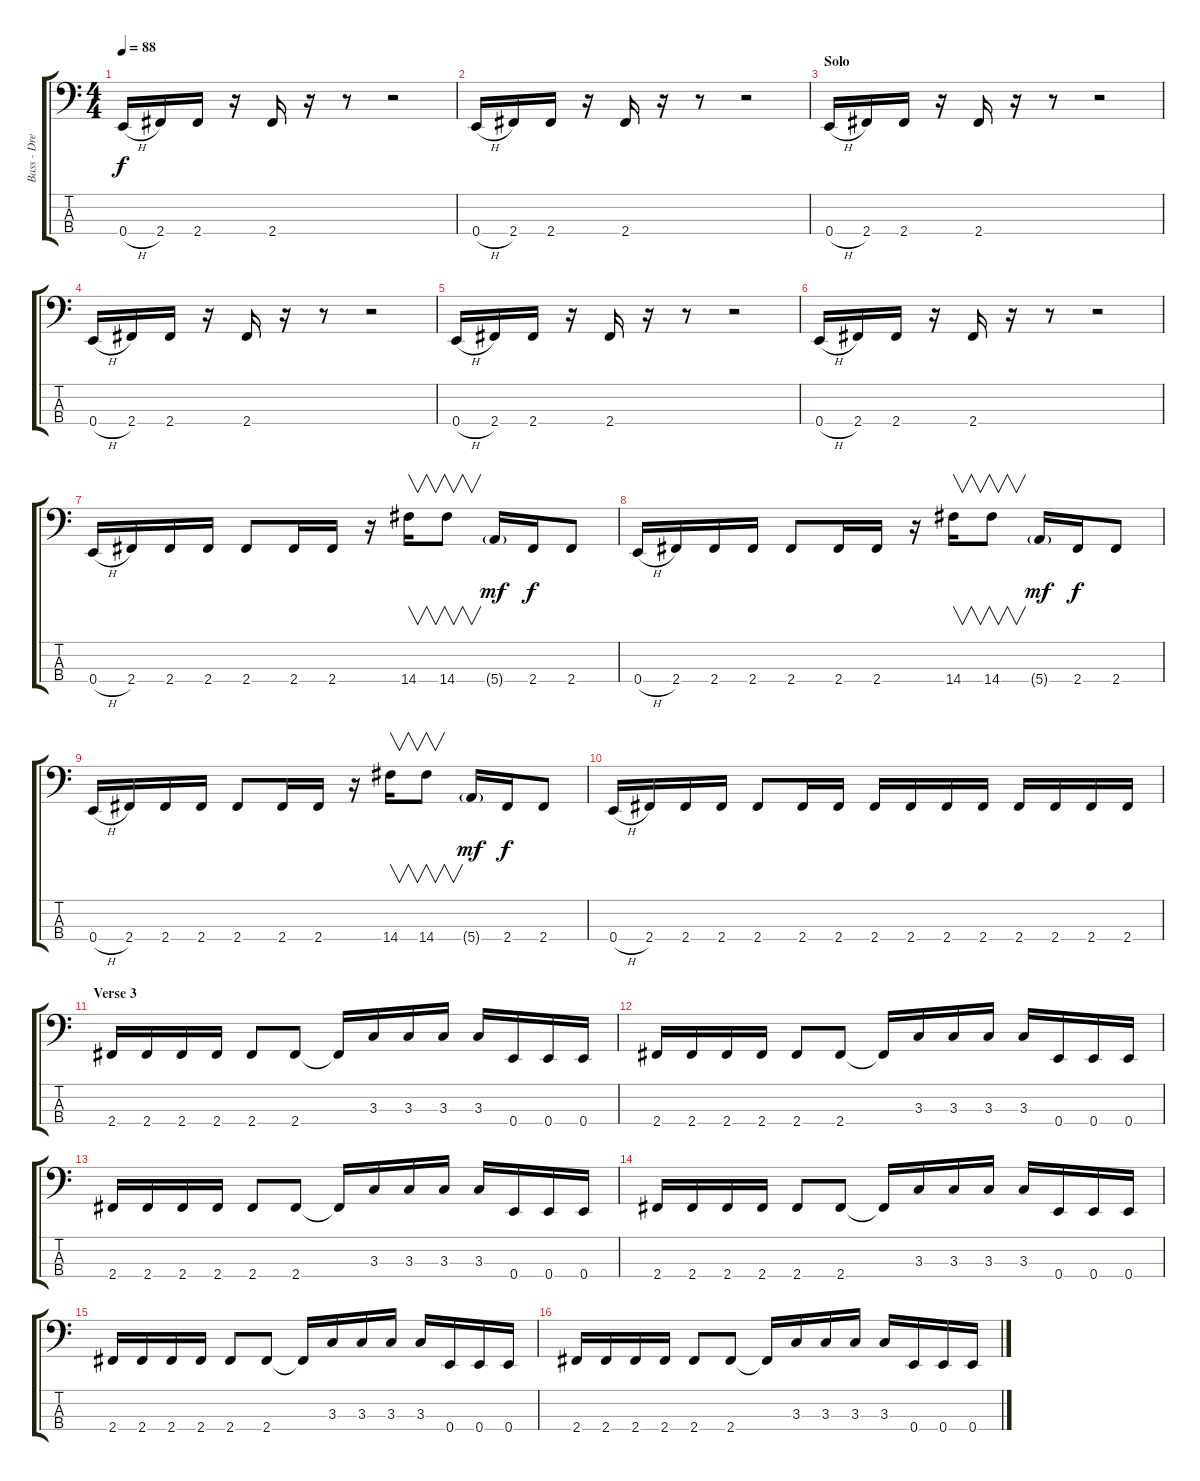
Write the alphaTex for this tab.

\track ("Bass - Drew Roulette" "Bass - Dre") {instrument electricbassfinger}
\staff {score tabs}
\tuning (G2 D2 A1 E1) {hide}
\ts (4 4)
\tempo 88
\clef f4
\ks c
0.4{h}.16{dy f} 2.4.16 2.4.16 r.16 2.4.16 r.16 r.8 r.2 |
0.4{h}.16 2.4.16 2.4.16 r.16 2.4.16 r.16 r.8 r.2 |
\section ("" "Solo")
0.4{h}.16{volume 12} 2.4.16 2.4.16 r.16 2.4.16 r.16 r.8 r.2 |
0.4{h}.16 2.4.16 2.4.16 r.16 2.4.16 r.16 r.8 r.2 |
0.4{h}.16 2.4.16 2.4.16 r.16 2.4.16 r.16 r.8 r.2 |
0.4{h}.16 2.4.16 2.4.16 r.16 2.4.16 r.16 r.8 r.2 |
0.4{h}.16 2.4.16 2.4.16 2.4.16 2.4.8 2.4.16 2.4.16 r.16 14.4.16{v} 14.4.8{v} 5.4{g}.16{dy mf} 2.4.16{dy f} 2.4.8 |
0.4{h}.16 2.4.16 2.4.16 2.4.16 2.4.8 2.4.16 2.4.16 r.16 14.4.16{v} 14.4.8{v} 5.4{g}.16{dy mf} 2.4.16{dy f} 2.4.8 |
0.4{h}.16 2.4.16 2.4.16 2.4.16 2.4.8 2.4.16 2.4.16 r.16 14.4.16{v} 14.4.8{v} 5.4{g}.16{dy mf} 2.4.16{dy f} 2.4.8 |
0.4{h}.16{volume 14} 2.4.16 2.4.16 2.4.16 2.4.8 2.4.16 2.4.16 2.4.16 2.4.16 2.4.16 2.4.16 2.4.16 2.4.16 2.4.16 2.4.16 |
\section ("" "Verse 3")
2.4.16{volume 11 instrument lead8bassandlead} 2.4.16 2.4.16 2.4.16 2.4.8 2.4.8 2.4{t}.16 3.3.16 3.3.16 3.3.16 3.3.16 0.4.16 0.4.16 0.4.16 |
2.4.16 2.4.16 2.4.16 2.4.16 2.4.8 2.4.8 2.4{t}.16 3.3.16 3.3.16 3.3.16 3.3.16 0.4.16 0.4.16 0.4.16 |
2.4.16 2.4.16 2.4.16 2.4.16 2.4.8 2.4.8 2.4{t}.16 3.3.16 3.3.16 3.3.16 3.3.16 0.4.16 0.4.16 0.4.16 |
2.4.16 2.4.16 2.4.16 2.4.16 2.4.8 2.4.8 2.4{t}.16 3.3.16 3.3.16 3.3.16 3.3.16 0.4.16 0.4.16 0.4.16 |
2.4.16 2.4.16 2.4.16 2.4.16 2.4.8 2.4.8 2.4{t}.16 3.3.16 3.3.16 3.3.16 3.3.16 0.4.16 0.4.16 0.4.16 |
2.4.16 2.4.16 2.4.16 2.4.16 2.4.8 2.4.8 2.4{t}.16 3.3.16 3.3.16 3.3.16 3.3.16 0.4.16 0.4.16 0.4.16
